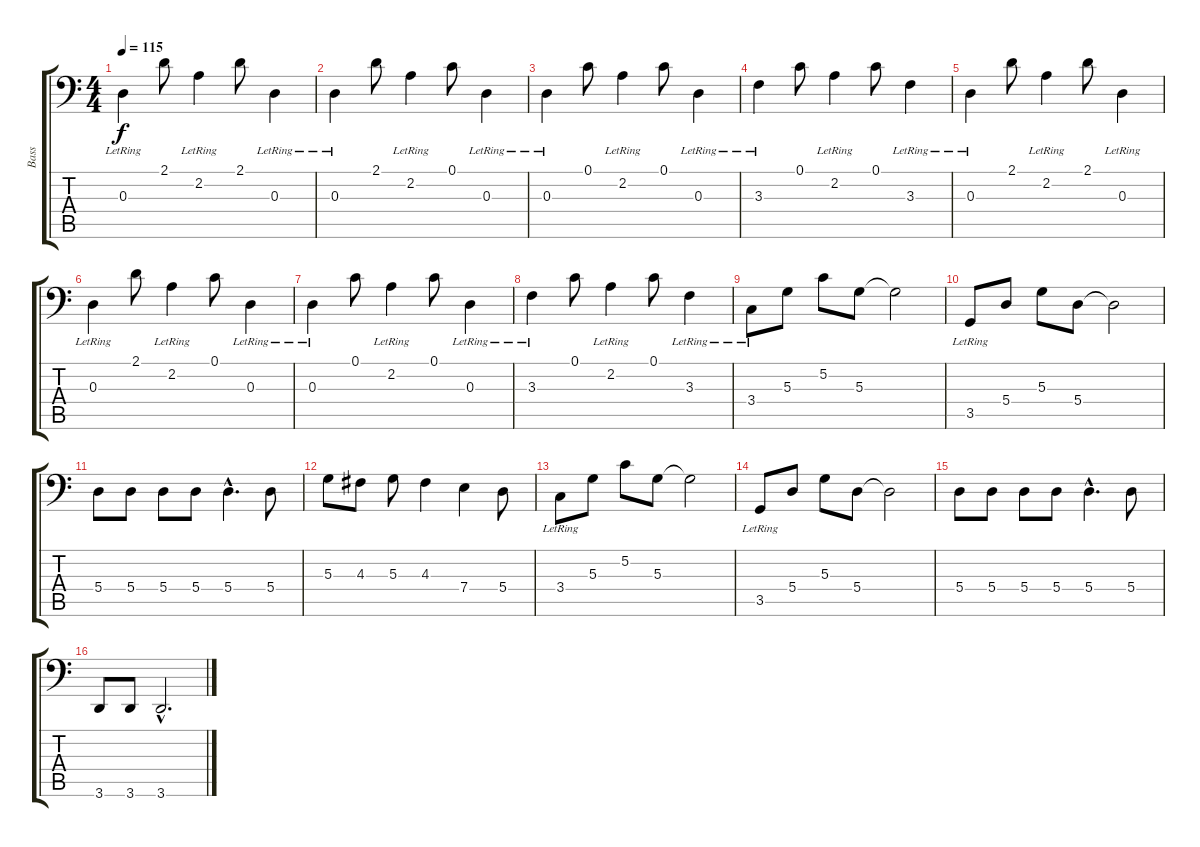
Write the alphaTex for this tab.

\track ("Bass" "Bass") {instrument electricbassfinger}
\staff {score tabs}
\tuning (C3 G2 D2 A1 E1 B0) {hide}
\ts (4 4)
\tempo 115
\clef f4
\ks c
0.3{lr}.4{dy f} 2.1.8 2.2{lr}.4 2.1.8 0.3{lr}.4 |
0.3{lr}.4 2.1.8 2.2{lr}.4 0.1.8 0.3{lr}.4 |
0.3{lr}.4 0.1.8 2.2{lr}.4 0.1.8 0.3{lr}.4 |
3.3{lr}.4 0.1.8 2.2{lr}.4 0.1.8 3.3{lr}.4 |
0.3{lr}.4 2.1.8 2.2{lr}.4 2.1.8 0.3{lr}.4 |
0.3{lr}.4 2.1.8 2.2{lr}.4 0.1.8 0.3{lr}.4 |
0.3{lr}.4 0.1.8 2.2{lr}.4 0.1.8 0.3{lr}.4 |
3.3{lr}.4 0.1.8 2.2{lr}.4 0.1.8 3.3{lr}.4 |
3.4{lr}.8 5.3.8 5.2.8 5.3.8 5.3{t}.2 |
3.5{lr}.8 5.4.8 5.3.8 5.4.8 5.4{t}.2 |
5.4.8 5.4.8 5.4.8 5.4.8 5.4{hac}.4{d} 5.4.8 |
5.3.8 4.3.8 5.3.8 4.3.4 7.4.4 5.4.8 |
3.4{lr}.8 5.3.8 5.2.8 5.3.8 5.3{t}.2 |
3.5{lr}.8 5.4.8 5.3.8 5.4.8 5.4{t}.2 |
5.4.8 5.4.8 5.4.8 5.4.8 5.4{hac}.4{d} 5.4.8 |
3.6.8 3.6.8 3.6{hac}.2{d}
